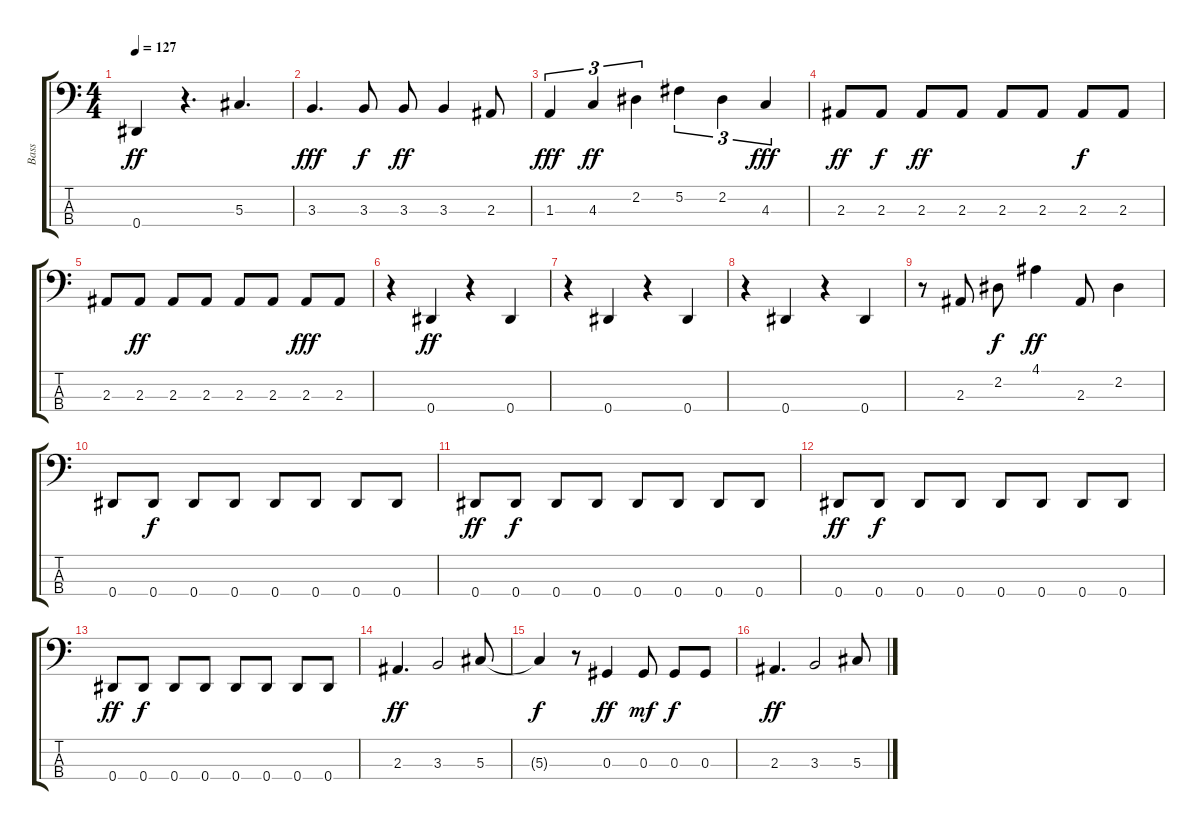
\track ("Bass" "Bass") {instrument electricbassfinger}
\staff {score tabs}
\tuning (Gb2 Db2 Ab1 Eb1) {hide}
\ts (4 4)
\tempo 127
\clef f4
\ks c
0.4.4{dy ff} r.4{d} 5.3.4{d} |
3.3.4{d dy fff} 3.3.8{dy f} 3.3.8{dy ff} 3.3.4 2.3.8 |
1.3.4{tu (3 2) dy fff} 4.3.4{tu (3 2) dy ff} 2.2.4{tu (3 2)} 5.2.4{tu (3 2)} 2.2.4{tu (3 2)} 4.3.4{tu (3 2) dy fff} |
2.3.8{dy ff} 2.3.8{dy f} 2.3.8{dy ff} 2.3.8 2.3.8 2.3.8 2.3.8{dy f} 2.3.8 |
2.3.8 2.3.8{dy ff} 2.3.8 2.3.8 2.3.8 2.3.8 2.3.8{dy fff} 2.3.8 |
r.4 0.4.4{dy ff} r.4 0.4.4 |
r.4 0.4.4 r.4 0.4.4 |
r.4 0.4.4 r.4 0.4.4 |
r.8 2.3.8 2.2.8{dy f} 4.1.4{dy ff} 2.3.8 2.2.4 |
0.4.8 0.4.8{dy f} 0.4.8 0.4.8 0.4.8 0.4.8 0.4.8 0.4.8 |
0.4.8{dy ff} 0.4.8{dy f} 0.4.8 0.4.8 0.4.8 0.4.8 0.4.8 0.4.8 |
0.4.8{dy ff} 0.4.8{dy f} 0.4.8 0.4.8 0.4.8 0.4.8 0.4.8 0.4.8 |
0.4.8{dy ff} 0.4.8{dy f} 0.4.8 0.4.8 0.4.8 0.4.8 0.4.8 0.4.8 |
2.3.4{d dy ff} 3.3.2 5.3.8 |
5.3{t}.4{dy f} r.8 0.3.4{dy ff} 0.3.8{dy mf} 0.3.8{dy f} 0.3.8 |
2.3.4{d dy ff} 3.3.2 5.3.8
